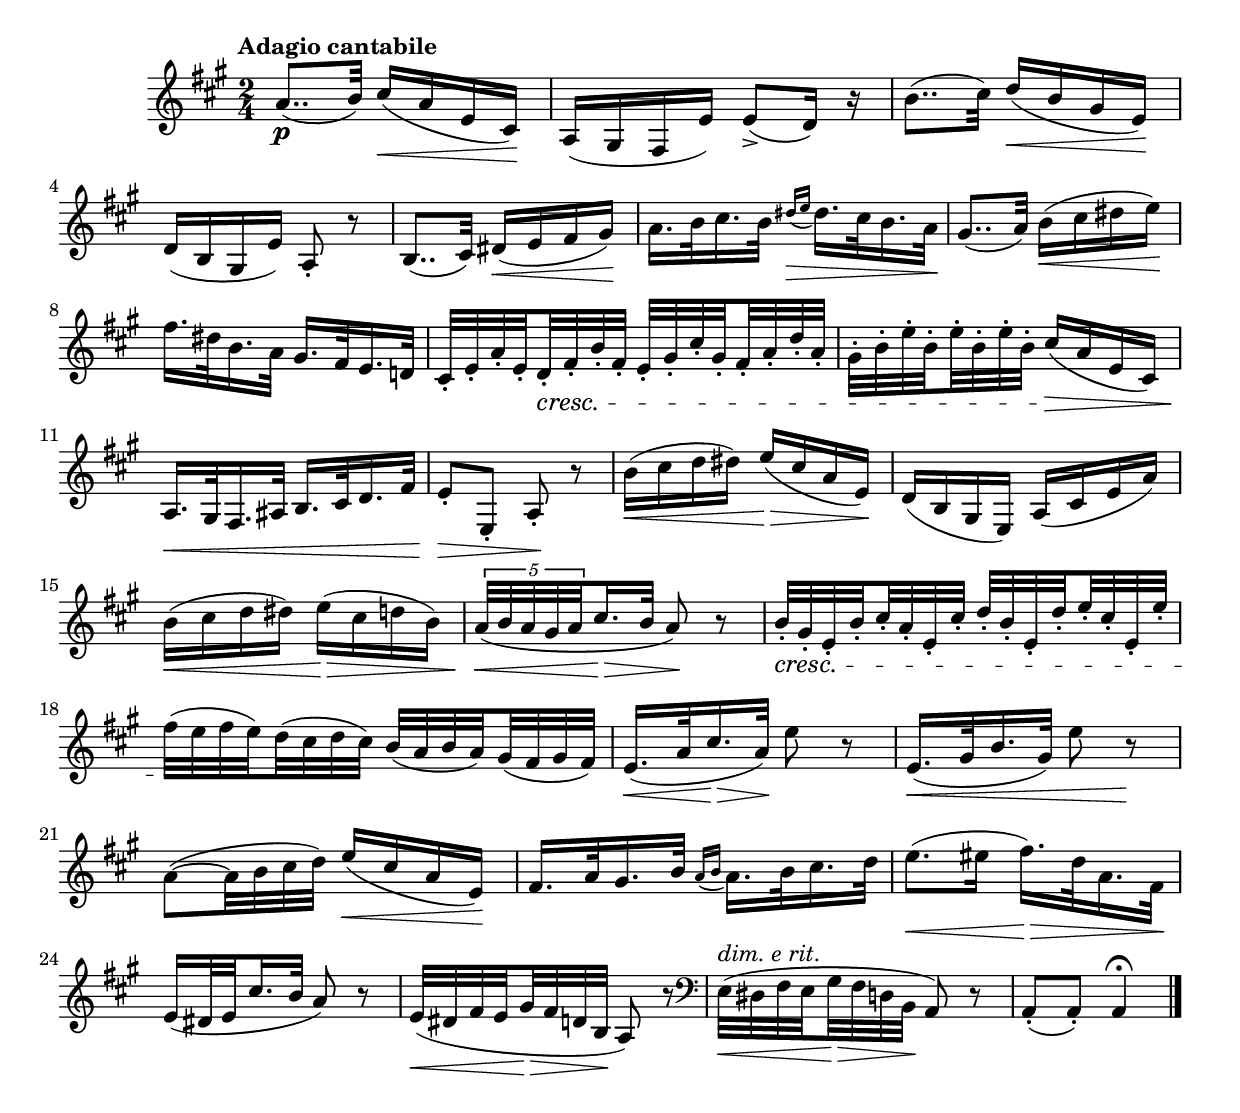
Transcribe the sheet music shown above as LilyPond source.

\version "2.24.0"

\version "2.24.0"

#(define subdivide-beams (define-music-function (baseMoment beatStructure music) (rational? list? ly:music?)
#{
  \set subdivideBeams = ##t
  \set baseMoment = #(ly:make-moment baseMoment)
  \set beatStructure = #beatStructure
  #music
  \unset beatStructure
  \unset baseMoment
  \unset subdivideBeams
#}))

\include "settings.ily"

\relative {
  \language "english"

  \transposition f

  \tempo "Adagio cantabile"

  \key a \major
  \time 2/4

  a'8..( \p b32) c-sharp16( \< a e c-sharp) \! |
  a16( g-sharp f-sharp e') e8->( d16) r |
  b'8..( c-sharp32) d16( \< b g-sharp e) \! |
  d16( b g-sharp e') a,8-. r |
  b8..( c-sharp32) d-sharp16( \< e f-sharp g-sharp) \! |
  a16. b32 c-sharp16. b32 \appoggiatura { d-sharp16 \> e } d-sharp16. c-sharp32 b16. a32 \! |
  g-sharp8..( a32) b16( \< c-sharp d-sharp e) \! |
  f-sharp16. d-sharp32 b16. a32 g-sharp16. f-sharp32 e16. d!32 |
  \subdivide-beams #1/8 2,2 { c-sharp32-. e-. a-. e-. d-. \cresc f-sharp-. b-. f-sharp-. e-. g-sharp-. c-sharp-. g-sharp-. f-sharp-. a-. d-. a-. } |
  \subdivide-beams #1/8 2,2 { g-sharp32-. b-. e-. b-. e-. b-. e-. b-. } c-sharp16( \> a e c-sharp) |
  a16. \< g-sharp32 f-sharp16. a-sharp32 b16. c-sharp32 d16. f-sharp32 |
  e8-. \> e,-. a-. \! r |
  b'16( \< c-sharp d d-sharp) e( \> c-sharp a e) \! |
  d16( b g-sharp e) a( c-sharp e a) |
  b16( \< c-sharp d d-sharp) e( \> c-sharp d b) |
  \subdivide-beams #1/8 2,2 { \tuplet 5/4 { a32( \< b a g-sharp a } c-sharp16. \> b32 } a8) \! r |
  \subdivide-beams #1/8 2,2 {
    b32-. \cresc g-sharp-. e-. b'-. c-sharp-. a-. e-. c-sharp'-. d-. b-. e,-. d'-. e-. c-sharp-. e,-. e'-. |
    f-sharp32( \! e f-sharp e) d( c-sharp d c-sharp) b( a b a) g-sharp( f-sharp g-sharp f-sharp) |
  }
  e16.( \< a32 c-sharp16. \> a32) \! e'8 r |
  e,16.( \< g-sharp32 b16. g-sharp32) e'8 r \! |
  a,8~( a32 b c-sharp d) e16( \< c-sharp a e) \! |
  f-sharp16. a32 g-sharp16. b32 \appoggiatura { a16 b } a16. b32 c-sharp16. d32 |
  e8.( \< e-sharp16 f-sharp16.) \> d32 a16. f-sharp32 \! |
  \subdivide-beams #1/8 2,2 { e16( d-sharp32 e c-sharp'16. b32 } a8) r |
  \subdivide-beams #1/8 2,2 { e32( \< d-sharp f-sharp e g-sharp \> f-sharp d b \! } a8) r |
  \clef \bass-clef-name
  \subdivide-beams #1/8 2,2 { e32^\markup { \italic "dim. e rit." }( \< d-sharp f-sharp e g-sharp \> f-sharp d b \! } a8) r |
  a8-.( a-.) a4\fermata | \bar "|."
}
